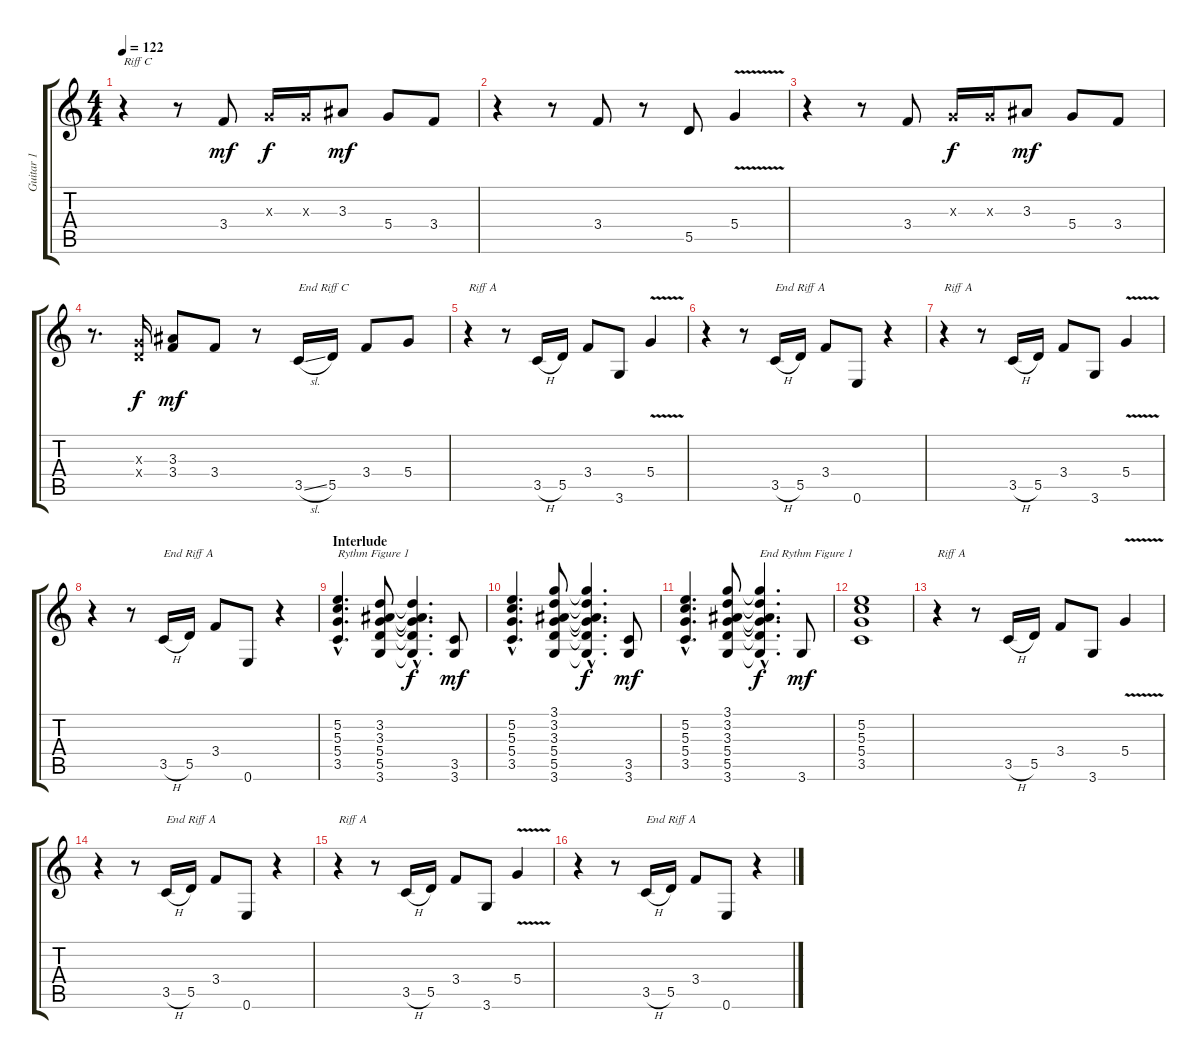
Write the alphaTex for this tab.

\track ("Guitar 1" "Guitar 1") {instrument electricguitarclean}
\staff {score tabs}
\tuning (E4 B3 G3 D3 A2 E2) {hide}
\ts (4 4)
\tempo 122
\clef g2
\ks c
r.4{txt "Riff C" dy mf} r.8 3.4.8 0.3{x}.16{dy f} 0.3{x}.16 3.3.8{dy mf} 5.4.8 3.4.8 |
r.4 r.8 3.4.8 r.8 5.5.8 5.4{v}.4 |
r.4 r.8 3.4.8 0.3{x}.16{dy f} 0.3{x}.16 3.3.8{dy mf} 5.4.8 3.4.8 |
r.8{d} (0.3{x} 0.4{x}).16{dy f} (3.3 3.4).8{dy mf} 3.4.8 r.8 3.5{sl}.16{txt "End Riff C"} 5.5.16 3.4.8 5.4.8 |
r.4{txt "Riff A"} r.8 3.5{h}.16 5.5.16 3.4.8 3.6.8 5.4{v}.4 |
r.4 r.8 3.5{h}.16{txt "End Riff A"} 5.5.16 3.4.8 0.6.8 r.4 |
r.4{txt "Riff A"} r.8 3.5{h}.16 5.5.16 3.4.8 3.6.8 5.4{v}.4 |
r.4 r.8 3.5{h}.16{txt "End Riff A"} 5.5.16 3.4.8 0.6.8 r.4 |
\section ("" "Interlude")
(5.2{hac} 5.3{hac} 5.4{hac} 3.5{hac}).4{d txt "Rythm Figure 1"} (3.2 3.3 5.4 5.5 3.6).8 (3.2{hac t} 3.3{hac t} 5.4{hac t} 5.5{hac t} 3.6{hac t}).4{d dy f} (3.5 3.6).8{dy mf} |
(5.2{hac} 5.3{hac} 5.4{hac} 3.5{hac}).4{d} (3.1 3.2 3.3 5.4 5.5 3.6).8 (3.1{hac t} 3.2{hac t} 3.3{hac t} 5.4{hac t} 5.5{hac t} 3.6{hac t}).4{d dy f} (3.5 3.6).8{dy mf} |
(5.2{hac} 5.3{hac} 5.4{hac} 3.5{hac}).4{d} (3.1 3.2 3.3 5.4 5.5 3.6).8 (3.1{hac t} 3.2{hac t} 3.3{hac t} 5.4{hac t} 5.5{hac t} 3.6{hac t}).4{d txt "End Rythm Figure 1" dy f} 3.6.8{dy mf} |
(5.2 5.3 5.4 3.5).1 |
r.4{txt "Riff A"} r.8 3.5{h}.16 5.5.16 3.4.8 3.6.8 5.4{v}.4 |
r.4 r.8 3.5{h}.16{txt "End Riff A"} 5.5.16 3.4.8 0.6.8 r.4 |
r.4{txt "Riff A"} r.8 3.5{h}.16 5.5.16 3.4.8 3.6.8 5.4{v}.4 |
r.4 r.8 3.5{h}.16{txt "End Riff A"} 5.5.16 3.4.8 0.6.8 r.4
